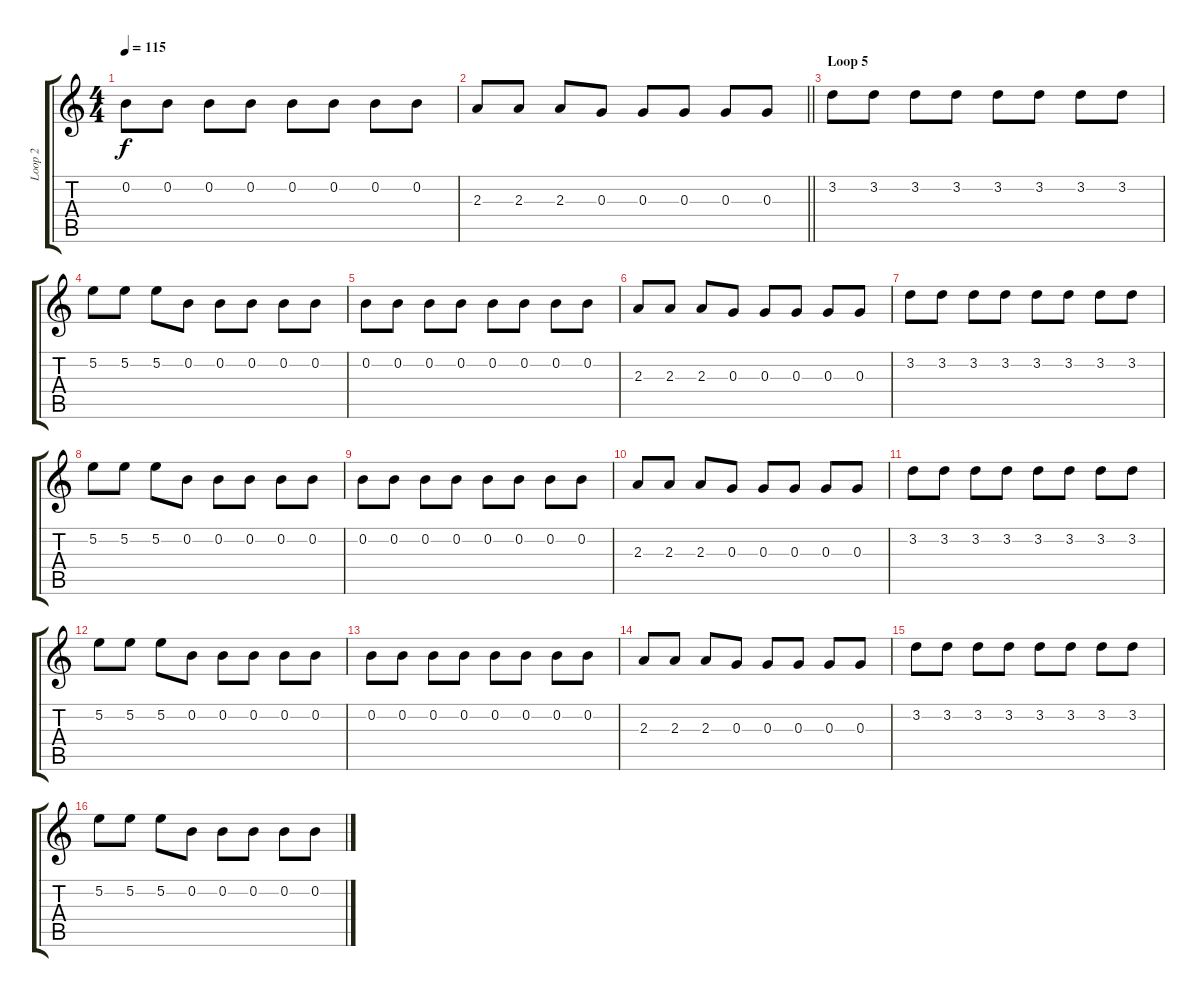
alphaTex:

\track ("Loop 2" "Loop 2") {instrument electricguitarmuted}
\staff {score tabs}
\tuning (E4 B3 G3 D3 A2 E2) {hide}
\ts (4 4)
\tempo 115
\clef g2
\ks c
0.2.8{dy f} 0.2.8 0.2.8 0.2.8 0.2.8 0.2.8 0.2.8 0.2.8 |
\barLineRight lightlight
2.3.8 2.3.8 2.3.8 0.3.8 0.3.8 0.3.8 0.3.8 0.3.8 |
\section ("" "Loop 5")
3.2.8 3.2.8 3.2.8 3.2.8 3.2.8 3.2.8 3.2.8 3.2.8 |
5.2.8 5.2.8 5.2.8 0.2.8 0.2.8 0.2.8 0.2.8 0.2.8 |
0.2.8 0.2.8 0.2.8 0.2.8 0.2.8 0.2.8 0.2.8 0.2.8 |
2.3.8 2.3.8 2.3.8 0.3.8 0.3.8 0.3.8 0.3.8 0.3.8 |
3.2.8 3.2.8 3.2.8 3.2.8 3.2.8 3.2.8 3.2.8 3.2.8 |
5.2.8 5.2.8 5.2.8 0.2.8 0.2.8 0.2.8 0.2.8 0.2.8 |
0.2.8 0.2.8 0.2.8 0.2.8 0.2.8 0.2.8 0.2.8 0.2.8 |
2.3.8 2.3.8 2.3.8 0.3.8 0.3.8 0.3.8 0.3.8 0.3.8 |
3.2.8 3.2.8 3.2.8 3.2.8 3.2.8 3.2.8 3.2.8 3.2.8 |
5.2.8 5.2.8 5.2.8 0.2.8 0.2.8 0.2.8 0.2.8 0.2.8 |
0.2.8 0.2.8 0.2.8 0.2.8 0.2.8 0.2.8 0.2.8 0.2.8 |
2.3.8{volume 0} 2.3.8 2.3.8 0.3.8 0.3.8 0.3.8 0.3.8 0.3.8 |
3.2.8 3.2.8 3.2.8 3.2.8 3.2.8 3.2.8 3.2.8 3.2.8 |
5.2.8 5.2.8 5.2.8 0.2.8 0.2.8 0.2.8 0.2.8 0.2.8
